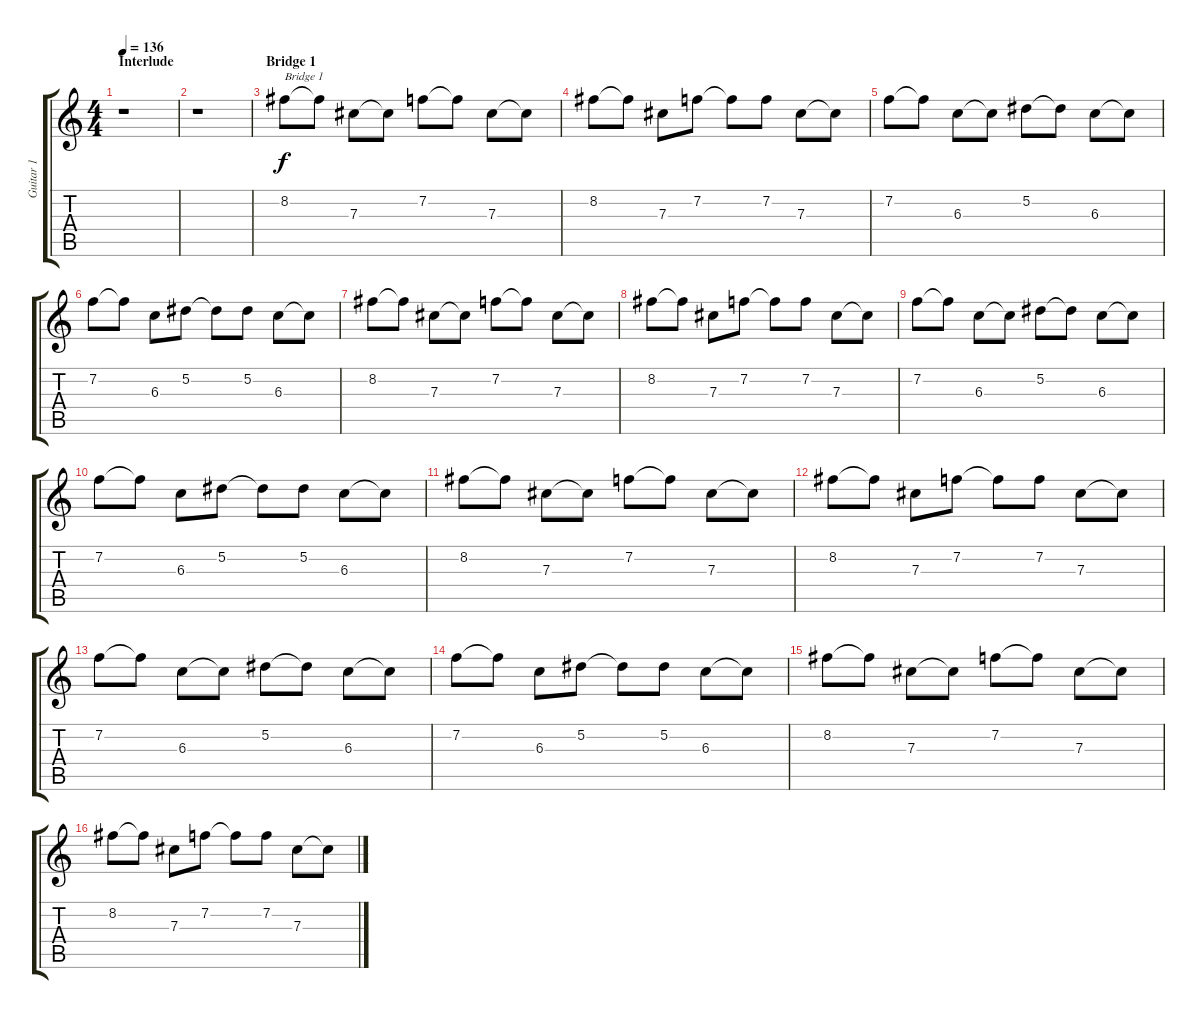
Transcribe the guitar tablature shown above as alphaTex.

\track ("Guitar 1 " "Guitar 1 ") {instrument distortionguitar}
\staff {score tabs}
\tuning (Eb4 Bb3 Gb3 Db3 Ab2 Eb2) {hide}
\ts (4 4)
\section ("" "Interlude")
\tempo 136
\clef g2
\ks c
r.1{dy f} |
r.1 |
\section ("" "Bridge 1")
8.2.8{txt "Bridge 1"} 8.2{t}.8 7.3.8 7.3{t}.8 7.2.8 7.2{t}.8 7.3.8 7.3{t}.8 |
8.2.8 8.2{t}.8 7.3.8 7.2.8 7.2{t}.8 7.2.8 7.3.8 7.3{t}.8 |
7.2.8 7.2{t}.8 6.3.8 6.3{t}.8 5.2.8 5.2{t}.8 6.3.8 6.3{t}.8 |
7.2.8 7.2{t}.8 6.3.8 5.2.8 5.2{t}.8 5.2.8 6.3.8 6.3{t}.8 |
8.2.8 8.2{t}.8 7.3.8 7.3{t}.8 7.2.8 7.2{t}.8 7.3.8 7.3{t}.8 |
8.2.8 8.2{t}.8 7.3.8 7.2.8 7.2{t}.8 7.2.8 7.3.8 7.3{t}.8 |
7.2.8 7.2{t}.8 6.3.8 6.3{t}.8 5.2.8 5.2{t}.8 6.3.8 6.3{t}.8 |
7.2.8 7.2{t}.8 6.3.8 5.2.8 5.2{t}.8 5.2.8 6.3.8 6.3{t}.8 |
8.2.8 8.2{t}.8 7.3.8 7.3{t}.8 7.2.8 7.2{t}.8 7.3.8 7.3{t}.8 |
8.2.8 8.2{t}.8 7.3.8 7.2.8 7.2{t}.8 7.2.8 7.3.8 7.3{t}.8 |
7.2.8 7.2{t}.8 6.3.8 6.3{t}.8 5.2.8 5.2{t}.8 6.3.8 6.3{t}.8 |
7.2.8 7.2{t}.8 6.3.8 5.2.8 5.2{t}.8 5.2.8 6.3.8 6.3{t}.8 |
8.2.8 8.2{t}.8 7.3.8 7.3{t}.8 7.2.8 7.2{t}.8 7.3.8 7.3{t}.8 |
8.2.8 8.2{t}.8 7.3.8 7.2.8 7.2{t}.8 7.2.8 7.3.8 7.3{t}.8
